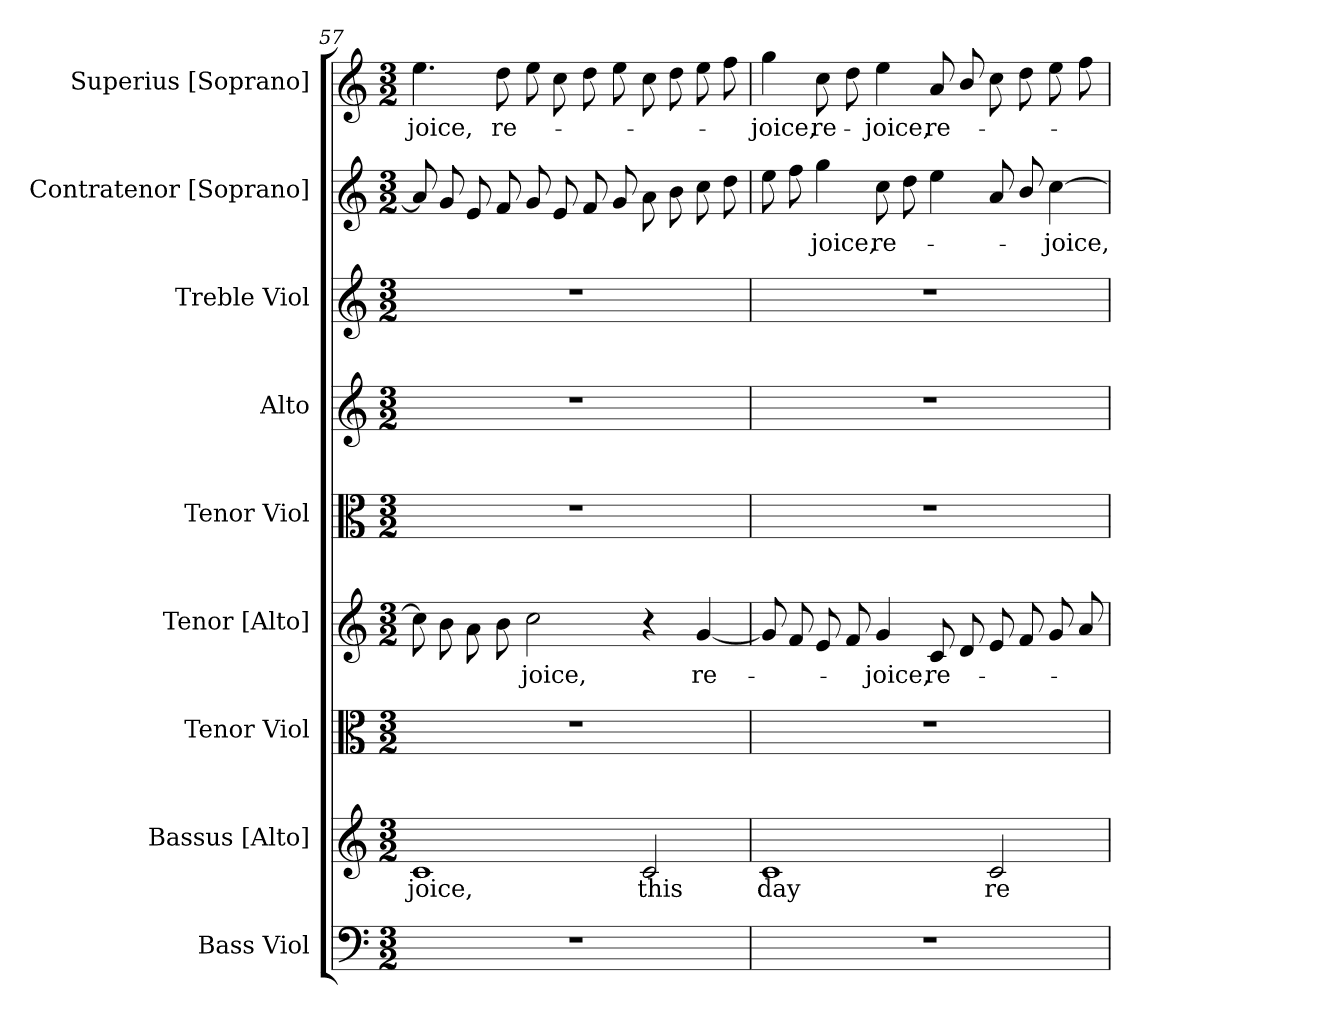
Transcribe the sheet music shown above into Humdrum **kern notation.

**kern	**kern	**text	**kern	**kern	**text	**kern	**kern	**kern	**kern	**text	**kern	**text
*part9	*part8	*part8	*part7	*part6	*part6	*part5	*part4	*part3	*part2	*part2	*part1	*part1
*staff9	*staff8	*staff8	*staff7	*staff6	*staff6	*staff5	*staff4	*staff3	*staff2	*staff2	*staff1	*staff1
*I"Bass Viol	*I"Bassus [Alto]	*	*I"Tenor Viol	*I"Tenor [Alto]	*	*I"Tenor Viol	*I"Alto	*I"Treble Viol	*I"Contratenor [Soprano]	*	*I"Superius [Soprano]	*
*I'B.V.	*I'Alto	*	*I'T.V.	*I'Alto	*	*I'T.V.	*I'A.	*I'Tr. V.	*I'Soprano	*	*I'Soprano	*
!!LO:PB:g=z
*clefF4	*clefG2	*	*clefC3	*clefG2	*	*clefC3	*clefG2	*clefG2	*clefG2	*	*clefG2	*
*k[]	*k[]	*	*k[]	*k[]	*	*k[]	*k[]	*k[]	*k[]	*	*k[]	*
*C:	*C:	*	*C:	*C:	*	*C:	*C:	*C:	*C:	*	*C:	*
*M3/2	*M3/2	*	*M3/2	*M3/2	*	*M3/2	*M3/2	*M3/2	*M3/2	*	*M3/2	*
=57	=57	=57	=57	=57	=57	=57	=57	=57	=57	=57	=57	=57
!LO:N:vis=1	!	!	!	!	!	!	!	!	!	!	!	!
!	!	!LO:LY:b:color=#000000	!LO:N:vis=1	!	!	!LO:N:vis=1	!LO:N:vis=1	!LO:N:vis=1	!	!	!	!
!	!	!	!	!	!	!	!	!	!	!	!	!LO:LY:b:color=#000000
1.r	1ci	-joice,	1.r	8cci\]	.	1.r	1.r	1.r	8ai/]	.	4.eei\	-joice,
.	.	.	.	8bi\	.	.	.	.	8gi/	.	.	.
.	.	.	.	8ai\	.	.	.	.	8ei/	.	.	.
!	!	!	!	!	!	!	!	!	!	!	!	!LO:LY:b:color=#000000
.	.	.	.	8bi\	.	.	.	.	8fi/	.	8ddi\	re-
!	!	!	!	!	!LO:LY:b:color=#000000	!	!	!	!	!	!	!
.	.	.	.	2cci\	-joice,	.	.	.	8gi/	.	8eei\	.
.	.	.	.	.	.	.	.	.	8ei/	.	8cci\	.
.	.	.	.	.	.	.	.	.	8fi/	.	8ddi\	.
.	.	.	.	.	.	.	.	.	8gi/	.	8eei\	.
!	!	!LO:LY:b:color=#000000	!	!	!	!	!	!	!	!	!	!
.	2ci/	this	.	4r	.	.	.	.	8ai\	.	8cci\	.
.	.	.	.	.	.	.	.	.	8bi\	.	8ddi\	.
!	!	!	!	!	!LO:LY:b:color=#000000	!	!	!	!	!	!	!
.	.	.	.	[4gi/	re-	.	.	.	8cci\	.	8eei\	.
.	.	.	.	.	.	.	.	.	8ddi\	.	8ffi\	.
=58	=58	=58	=58	=58	=58	=58	=58	=58	=58	=58	=58	=58
!LO:N:vis=1	!	!	!	!	!	!	!	!	!	!	!	!
!	!	!LO:LY:b:color=#000000	!LO:N:vis=1	!	!	!LO:N:vis=1	!LO:N:vis=1	!LO:N:vis=1	!	!	!	!
!	!	!	!	!	!	!	!	!	!	!	!	!LO:LY:b:color=#000000
1.r	1ci	day	1.r	8gi/]	.	1.r	1.r	1.r	8eei\	.	4ggi\	-joice,
.	.	.	.	8fi/	.	.	.	.	8ffi\	.	.	.
!	!	!	!	!	!	!	!	!	!	!LO:LY:b:color=#000000	!	!
!	!	!	!	!	!	!	!	!	!	!	!	!LO:LY:b:color=#000000
.	.	.	.	8ei/	.	.	.	.	4ggi\	-joice,	8cci\	re-
.	.	.	.	8fi/	.	.	.	.	.	.	8ddi\	.
!	!	!	!	!	!LO:LY:b:color=#000000	!	!	!	!	!	!	!
!	!	!	!	!	!	!	!	!	!	!LO:LY:b:color=#000000	!	!
!	!	!	!	!	!	!	!	!	!	!	!	!LO:LY:b:color=#000000
.	.	.	.	4gi/	-joice,	.	.	.	8cci\	re-	4eei\	-joice,
.	.	.	.	.	.	.	.	.	8ddi\	.	.	.
!	!	!	!	!	!LO:LY:b:color=#000000	!	!	!	!	!	!	!
!	!	!	!	!	!	!	!	!	!	!	!	!LO:LY:b:color=#000000
.	.	.	.	8ci/	re-	.	.	.	4eei\	.	8ai/	re-
.	.	.	.	8di/	.	.	.	.	.	.	8bi/	.
!	!	!LO:LY:b:color=#000000	!	!	!	!	!	!	!	!	!	!
.	2ci/	re-	.	8ei/	.	.	.	.	8ai/	.	8cci\	.
.	.	.	.	8fi/	.	.	.	.	8bi/	.	8ddi\	.
!	!	!	!	!	!	!	!	!	!	!LO:LY:b:color=#000000	!	!
.	.	.	.	8gi/	.	.	.	.	[4cci\	-joice,	8eei\	.
.	.	.	.	8ai/	.	.	.	.	.	.	8ffi\	.
=	=	=	=	=	=	=	=	=	=	=	=	=
*-	*-	*-	*-	*-	*-	*-	*-	*-	*-	*-	*-	*-
